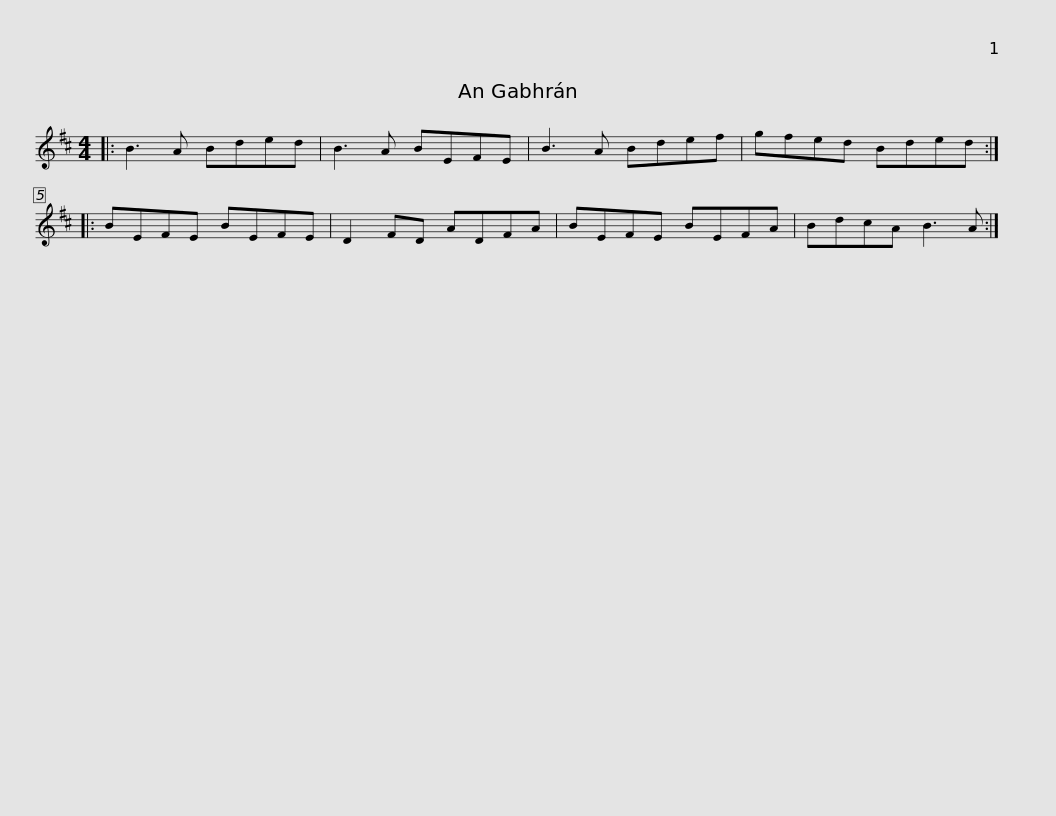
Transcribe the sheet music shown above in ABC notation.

X:1
L:1/8
M:4/4
I:linebreak $
K:D
V:1 treble
V:1
|: B3 A Bded | B3 A BEFE | B3 A Bdef | gfed Bded :: BEFE BEFE |$ %5
 D2 FD ADFA | BEFE BEFA | BdcA B3 A :| %8
